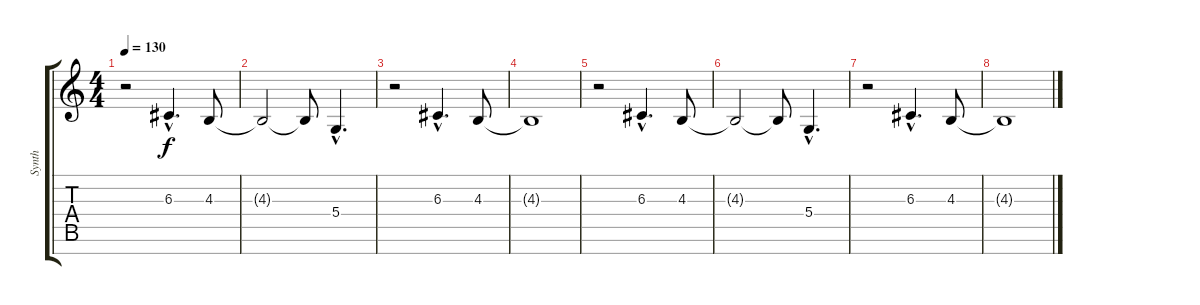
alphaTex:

\track ("Synth" "Synth") {instrument reedorgan}
\staff {score tabs}
\tuning (E4 B3 G3 D3 A2 E2 B1) {hide}
\ts (4 4)
\tempo 130
\clef g2
\ks c
r.2{dy f} 6.3{hac}.4{d} 4.3.8 |
4.3{t}.2 4.3{t}.8 5.4{hac}.4{d} |
r.2 6.3{hac}.4{d} 4.3.8 |
4.3{t}.1 |
r.2 6.3{hac}.4{d} 4.3.8 |
4.3{t}.2 4.3{t}.8 5.4{hac}.4{d} |
r.2 6.3{hac}.4{d} 4.3.8 |
4.3{t}.1
